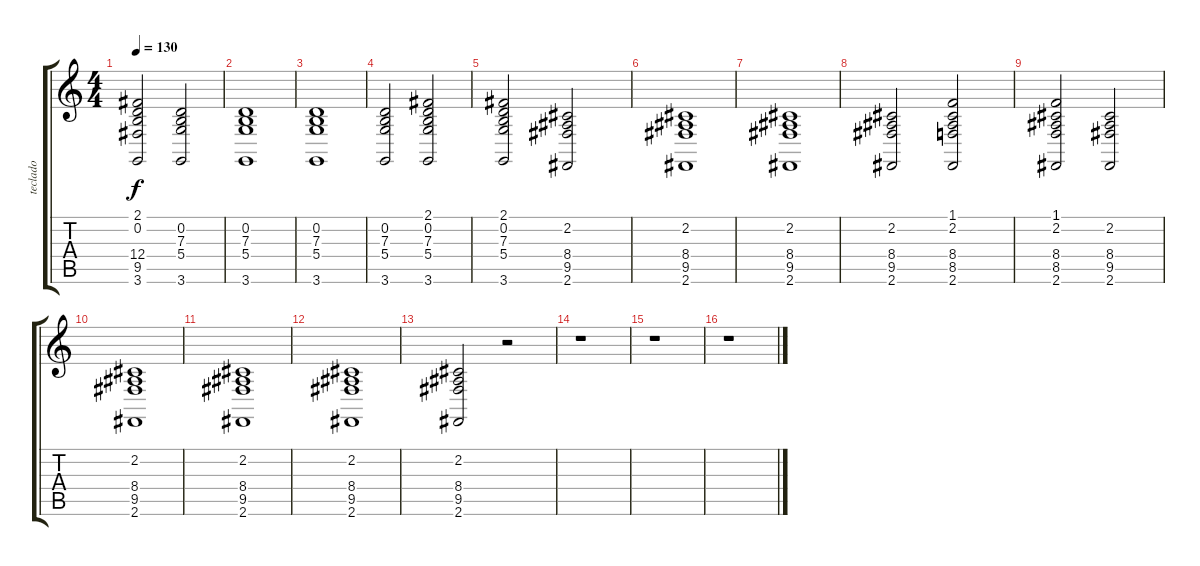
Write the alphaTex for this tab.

\track ("teclado" "teclado") {instrument synthstrings2}
\staff {score tabs}
\tuning (E4 B3 G3 D3 A2 E2) {hide}
\ts (4 4)
\tempo 130
\clef g2
\ks c
(2.1{t} 0.2{t} 12.4{t} 9.5{t} 3.6{t}).2{dy f} (0.2 7.3 5.4 3.6).2 |
(0.2 7.3 5.4 3.6).1 |
(0.2 7.3 5.4 3.6).1 |
(0.2 7.3 5.4 3.6).2 (2.1 0.2 7.3 5.4 3.6).2 |
(2.1 0.2 7.3 5.4 3.6).2 (2.2 8.4 9.5 2.6).2 |
(2.2 8.4 9.5 2.6).1 |
(2.2 8.4 9.5 2.6).1 |
(2.2 8.4 9.5 2.6).2 (1.1 2.2 8.4 8.5 2.6).2 |
(1.1 2.2 8.4 8.5 2.6).2 (2.2 8.4 9.5 2.6).2 |
(2.2 8.4 9.5 2.6).1 |
(2.2 8.4 9.5 2.6).1 |
(2.2 8.4 9.5 2.6).1 |
(2.2 8.4 9.5 2.6).2 r.2 |
r.1 |
r.1 |
r.1
